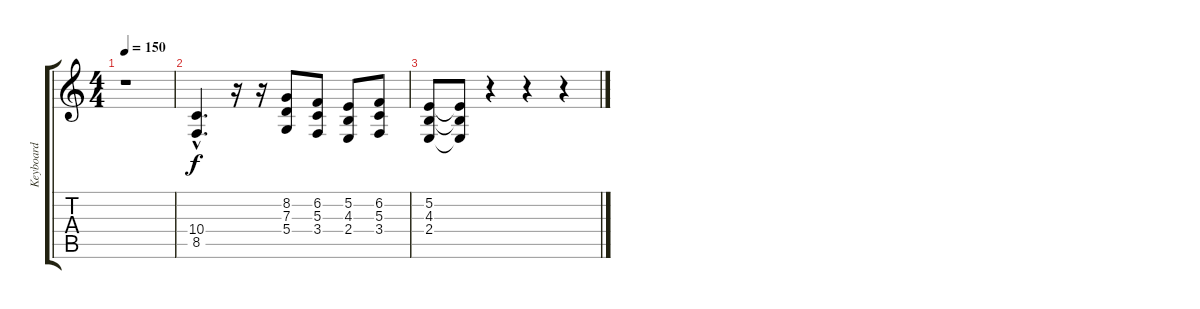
\track ("Keyboard" "Keyboard") {instrument churchorgan}
\staff {score tabs}
\tuning (E4 B3 G3 D3 A2 E2) {hide}
\ts (4 4)
\tempo 150
\clef g2
\ks c
r.1{dy f} |
(10.4{hac t} 8.5{hac t}).4{d} r.16 r.16 (8.2 7.3 5.4).8 (6.2 5.3 3.4).8 (5.2 4.3 2.4).8 (6.2 5.3 3.4).8 |
(5.2 4.3 2.4).8 (5.2{t} 4.3{t} 2.4{t}).8 r.4 r.4 r.4
